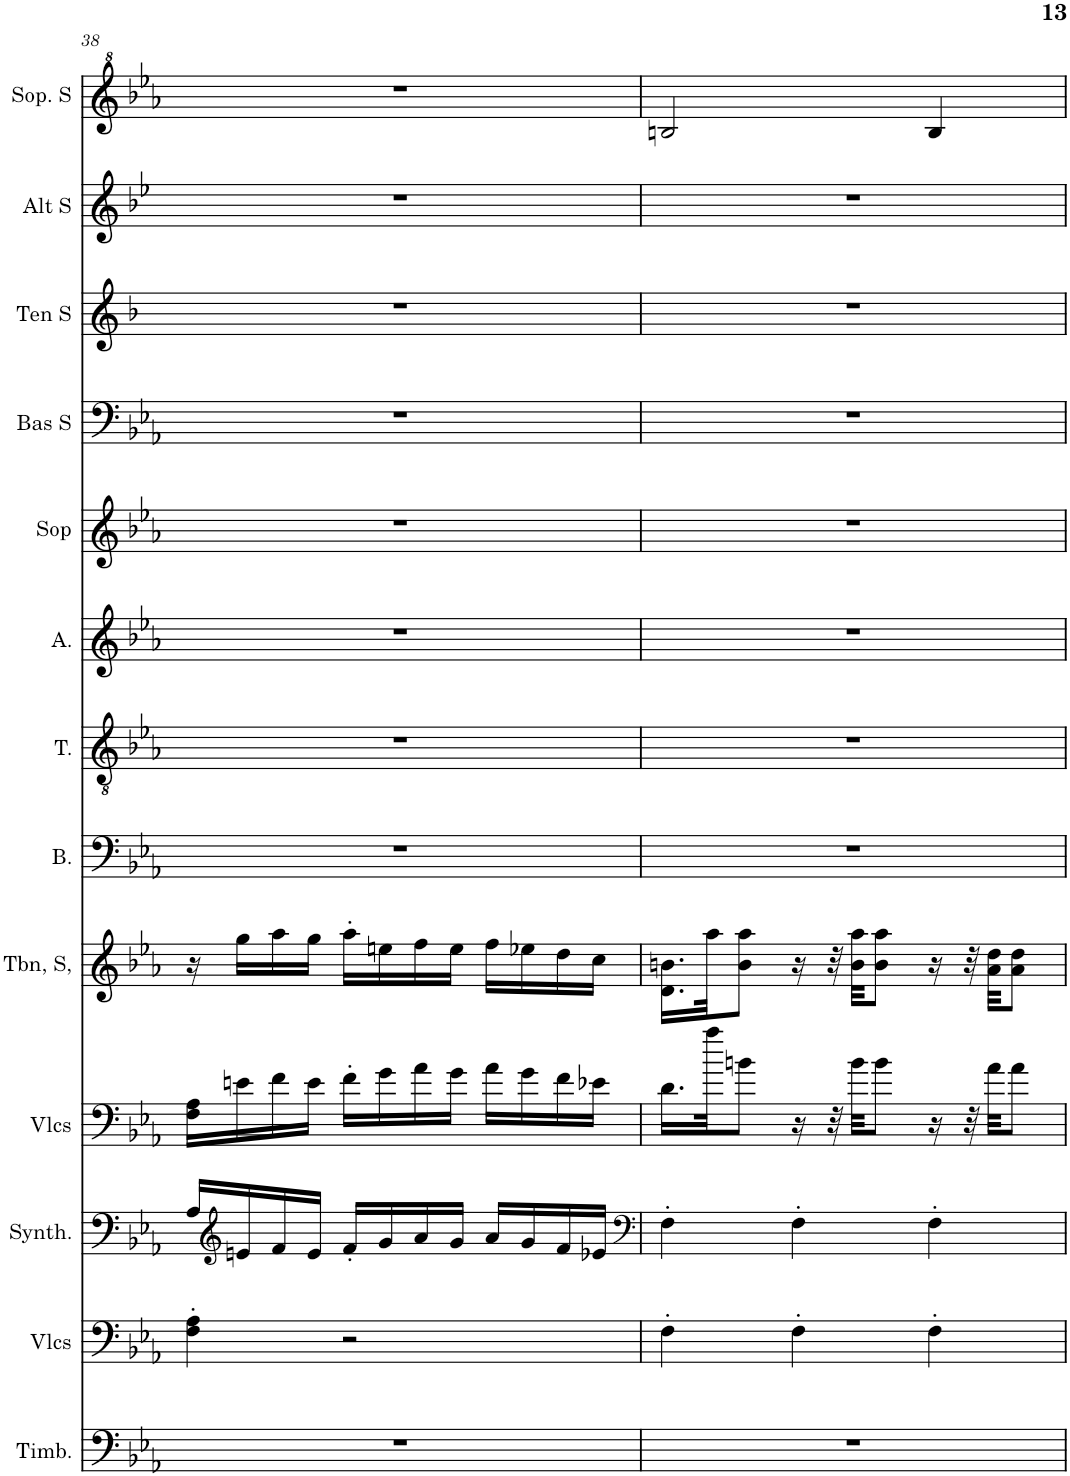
**kern	**kern	**kern	**kern	**kern	**kern	**kern	**kern	**kern	**kern	**kern	**kern	**kern
*part13	*part12	*part11	*part10	*part9	*part8	*part7	*part6	*part5	*part4	*part3	*part2	*part1
*staff13	*staff12	*staff11	*staff10	*staff9	*staff8	*staff7	*staff6	*staff5	*staff4	*staff3	*staff2	*staff1
*I"Timbales, Staff-1	*I"Violoncelles, D'Bass/Strings, etc	*I"Synthétiseur d'instruments à cordes, Synth strings, etc	*I"Violoncelles, Synth strings 2	*I"Trombone Soprano, 1st violins	*I"Basse	*I"Ténor	*I"Alto	*I"Soprano	*I"Basse Solo	*I"Tenor Solo	*I"Alto Solo	*I"Soprano Solo
*I'Timb.	*I'Vlcs	*I'Synth.	*I'Vlcs	*I'Tbn, S,	*I'B.	*I'T.	*I'A.	*I'Sop	*I'Bas S	*I'Ten S	*I'Alt S	*I'Sop. S
!!LO:PB:g=z
*clefF4	*clefF4	*clefF4	*clefF4	*clefG2	*clefF4	*clefGv2	*clefG2	*clefG2	*clefF4	*clefG2	*clefG2	*clefG^2
*	*	*	*	*	*	*	*	*	*	*Trd8c14	*Trd4c7	*
*k[b-e-a-]	*k[b-e-a-]	*k[b-e-a-]	*k[b-e-a-]	*k[b-e-a-]	*k[b-e-a-]	*k[b-e-a-]	*k[b-e-a-]	*k[b-e-a-]	*k[b-e-a-]	*k[b-]	*k[b-e-]	*k[b-e-a-]
*M3/4	*M3/4	*M3/4	*M3/4	*M3/4	*M3/4	*M3/4	*M3/4	*M3/4	*M3/4	*M3/4	*M3/4	*M3/4
=38	=38	=38	=38	=38	=38	=38	=38	=38	=38	=38	=38	=38
2.r	4F\' 4A-\'	16A-/LL	16F\ 16A-\LL	16r	2.r	2.r	2.r	2.r	2.r	2.r	2.r	2.r
*	*	*clefG2	*	*	*	*	*	*	*	*	*	*
.	.	16en/	16en\	16gg\LL	.	.	.	.	.	.	.	.
.	.	16f/	16f\	16aa-\	.	.	.	.	.	.	.	.
.	.	16e/JJ	16e\JJ	16gg\JJ	.	.	.	.	.	.	.	.
.	2r	16f'/LL	16f'\LL	16aa-'\LL	.	.	.	.	.	.	.	.
.	.	16g/	16g\	16een\	.	.	.	.	.	.	.	.
.	.	16a-/	16a-\	16ff\	.	.	.	.	.	.	.	.
.	.	16g/JJ	16g\JJ	16ee\JJ	.	.	.	.	.	.	.	.
.	.	16a-/LL	16a-\LL	16ff\LL	.	.	.	.	.	.	.	.
.	.	16g/	16g\	16ee-X\	.	.	.	.	.	.	.	.
.	.	16f/	16f\	16dd\	.	.	.	.	.	.	.	.
.	.	16e-X/JJ	16e-X\JJ	16cc\JJ	.	.	.	.	.	.	.	.
=39	=39	=39	=39	=39	=39	=39	=39	=39	=39	=39	=39	=39
*	*	*clefF4	*	*	*	*	*	*	*	*	*	*
2.r	4F'\	4F'\	16.d\LL	16.d\ 16.bn\LL	2.r	2.r	2.r	2.r	2.r	2.r	2.r	2bn/
.	.	.	32aa-\JK	32aa-\JK	.	.	.	.	.	.	.	.
.	.	.	8bn\J	8b\ 8aa-\J	.	.	.	.	.	.	.	.
.	4F'\	4F'\	16r	16r	.	.	.	.	.	.	.	.
.	.	.	32r	32r	.	.	.	.	.	.	.	.
.	.	.	32b\KKL	32b\ 32aa-\KKL	.	.	.	.	.	.	.	.
.	.	.	8b\J	8b\ 8aa-\J	.	.	.	.	.	.	.	.
.	4F'\	4F'\	16r	16r	.	.	.	.	.	.	.	4b/
.	.	.	32r	32r	.	.	.	.	.	.	.	.
.	.	.	32a-\KKL	32a-\ 32dd\KKL	.	.	.	.	.	.	.	.
.	.	.	8a-\J	8a-\ 8dd\J	.	.	.	.	.	.	.	.
=	=	=	=	=	=	=	=	=	=	=	=	=
*-	*-	*-	*-	*-	*-	*-	*-	*-	*-	*-	*-	*-
